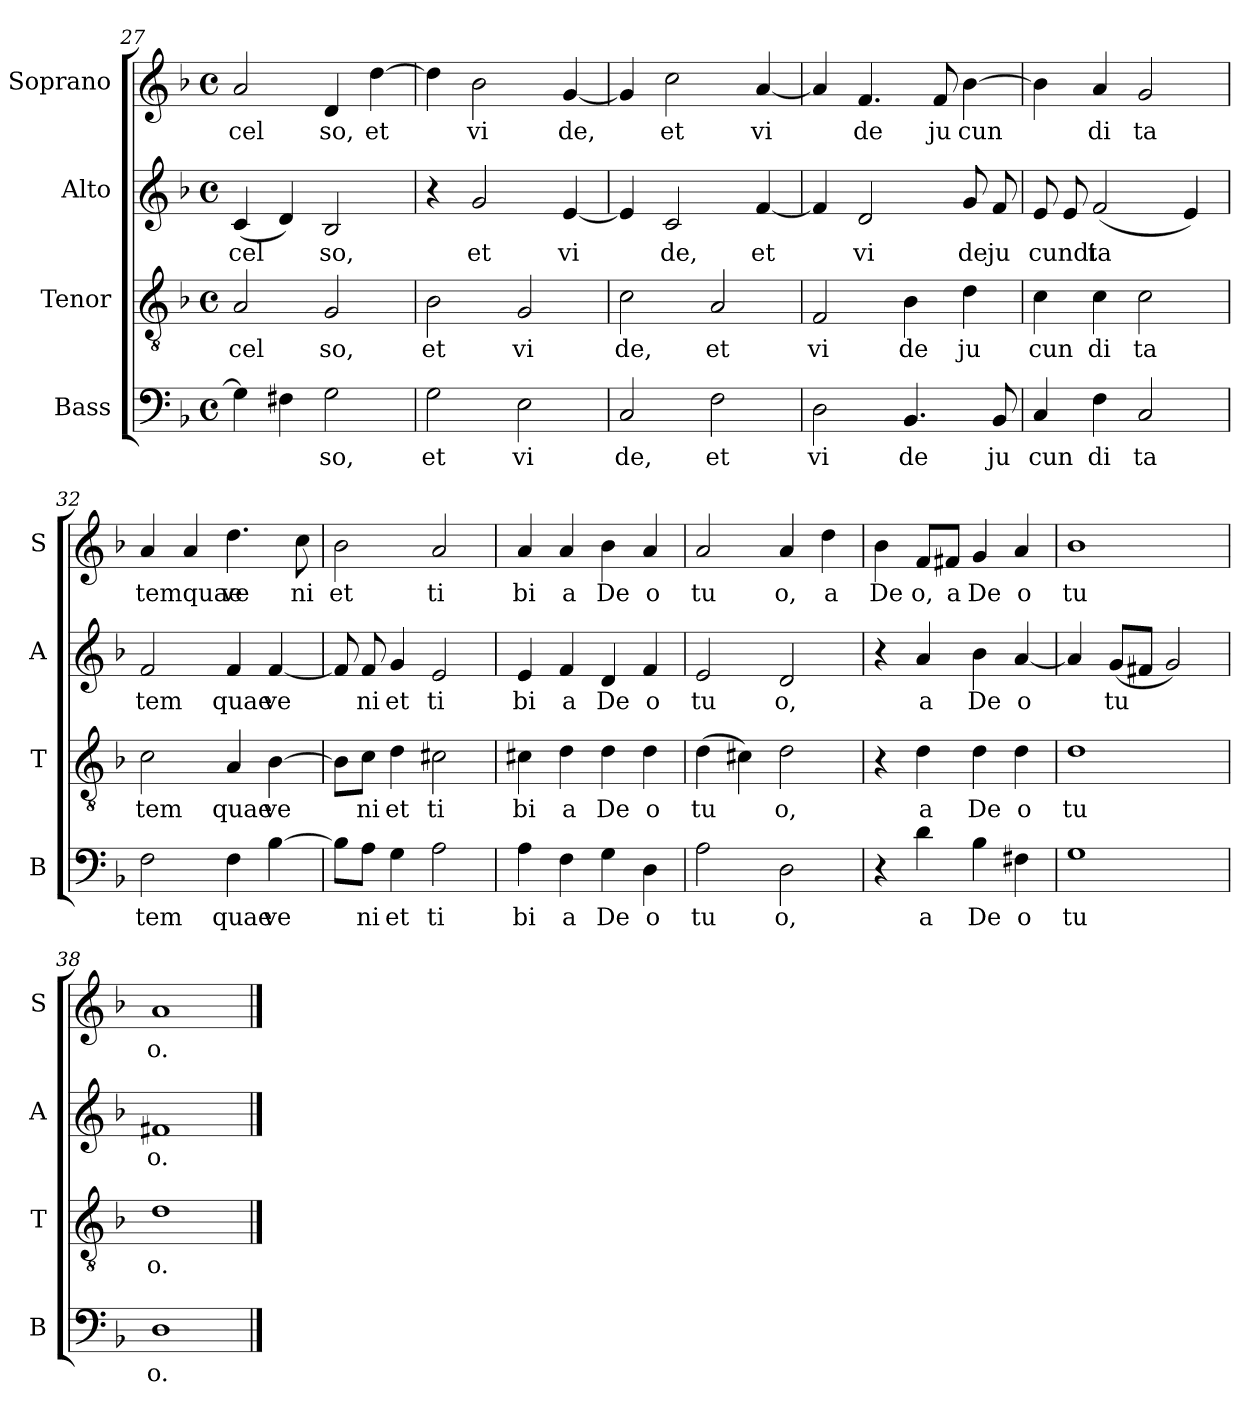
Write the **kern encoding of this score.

**kern	**text	**kern	**text	**kern	**text	**kern	**text
*part4	*part4	*part3	*part3	*part2	*part2	*part1	*part1
*staff4	*staff4	*staff3	*staff3	*staff2	*staff2	*staff1	*staff1
*I"Bass	*	*I"Tenor	*	*I"Alto	*	*I"Soprano	*
*I'B	*	*I'T	*	*I'A	*	*I'S	*
*clefF4	*	*clefGv2	*	*clefG2	*	*clefG2	*
*k[b-]	*	*k[b-]	*	*k[b-]	*	*k[b-]	*
*F:	*	*F:	*	*F:	*	*F:	*
*M4/4	*	*M4/4	*	*M4/4	*	*M4/4	*
*met(c)	*	*met(c)	*	*met(c)	*	*met(c)	*
=27	=27	=27	=27	=27	=27	=27	=27
!	!	!	!LO:LY:b	!	!LO:LY:b	!	!LO:LY:b
4G\]	.	2A/	cel	(<4c/	cel	2a/	cel
4F#X\	.	.	.	4d/)	.	.	.
!	!LO:LY:b	!	!LO:LY:b	!	!LO:LY:b	!	!LO:LY:b
2G\	so,	2G/	so,	2B-/	so,	4d/	so,
!	!	!	!	!	!	!	!LO:LY:b
.	.	.	.	.	.	[>4dd\	et
=28	=28	=28	=28	=28	=28	=28	=28
!	!LO:LY:b	!	!LO:LY:b	!	!	!	!
2G\	et	2B-\	et	4r	.	4dd\]	.
!	!	!	!	!	!LO:LY:b	!	!LO:LY:b
.	.	.	.	2g/	et	2b-\	vi
!	!LO:LY:b	!	!LO:LY:b	!	!	!	!
2E\	vi	2G/	vi	.	.	.	.
!	!	!	!	!	!LO:LY:b	!	!LO:LY:b
.	.	.	.	[<4e/	vi	[<4g/	de,
=29	=29	=29	=29	=29	=29	=29	=29
!	!LO:LY:b	!	!LO:LY:b	!	!	!	!
2C/	de,	2c\	de,	4e/]	.	4g/]	.
!	!	!	!	!	!LO:LY:b	!	!LO:LY:b
.	.	.	.	2c/	de,	2cc\	et
!	!LO:LY:b	!	!LO:LY:b	!	!	!	!
2F\	et	2A/	et	.	.	.	.
!	!	!	!	!	!LO:LY:b	!	!LO:LY:b
.	.	.	.	[<4f/	et	[<4a/	vi
=30	=30	=30	=30	=30	=30	=30	=30
!	!LO:LY:b	!	!LO:LY:b	!	!	!	!
2D\	vi	2F/	vi	4f/]	.	4a/]	.
!	!	!	!	!	!LO:LY:b	!	!LO:LY:b
.	.	.	.	2d/	vi	4.f/	de
!	!LO:LY:b	!	!LO:LY:b	!	!	!	!
4.BB-/	de	4B-\	de	.	.	.	.
!	!	!	!	!	!	!	!LO:LY:b
.	.	.	.	.	.	8f/	ju
!	!	!	!LO:LY:b	!	!LO:LY:b	!	!LO:LY:b
.	.	4d\	ju	8g/	de	[>4b-\	cun
!	!LO:LY:b	!	!	!	!LO:LY:b	!	!
8BB-/	ju	.	.	8f/	ju	.	.
=31	=31	=31	=31	=31	=31	=31	=31
!	!LO:LY:b	!	!LO:LY:b	!	!LO:LY:b	!	!
4C/	cun	4c\	cun	8e/	cundi	4b-\]	.
.	.	.	.	8e/	.	.	.
!	!LO:LY:b	!	!LO:LY:b	!	!LO:LY:b	!	!LO:LY:b
4F\	di	4c\	di	(<2f/	ta	4a/	di
!	!LO:LY:b	!	!LO:LY:b	!	!	!	!LO:LY:b
2C/	ta	2c\	ta	.	.	2g/	ta
.	.	.	.	4e/)	.	.	.
!!LO:LB:g=z
=32	=32	=32	=32	=32	=32	=32	=32
!	!LO:LY:b	!	!LO:LY:b	!	!LO:LY:b	!	!LO:LY:b
2F\	tem	2c\	tem	2f/	tem	4a/	temquae
.	.	.	.	.	.	4a/	.
!	!LO:LY:b	!	!LO:LY:b	!	!LO:LY:b	!	!LO:LY:b
4F\	quae	4A/	quae	4f/	quae	4.dd\	ve
!	!LO:LY:b	!	!LO:LY:b	!	!LO:LY:b	!	!
[>4B-\	ve	[>4B-\	ve	[<4f/	ve	.	.
!	!	!	!	!	!	!	!LO:LY:b
.	.	.	.	.	.	8cc\	ni
=33	=33	=33	=33	=33	=33	=33	=33
!	!	!	!	!	!	!	!LO:LY:b
8B-\L]	.	8B-\L]	.	8f/]	.	2b-\	et
!	!LO:LY:b	!	!LO:LY:b	!	!LO:LY:b	!	!
8A\J	ni	8c\J	ni	8f/	ni	.	.
!	!LO:LY:b	!	!LO:LY:b	!	!LO:LY:b	!	!
4G\	et	4d\	et	4g/	et	.	.
!	!LO:LY:b	!	!LO:LY:b	!	!LO:LY:b	!	!LO:LY:b
2A\	ti	2c#X\	ti	2e/	ti	2a/	ti
=34	=34	=34	=34	=34	=34	=34	=34
!	!LO:LY:b	!	!LO:LY:b	!	!LO:LY:b	!	!LO:LY:b
4A\	bi	4c#X\	bi	4e/	bi	4a/	bi
!	!LO:LY:b	!	!LO:LY:b	!	!LO:LY:b	!	!LO:LY:b
4F\	a	4d\	a	4f/	a	4a/	a
!	!LO:LY:b	!	!LO:LY:b	!	!LO:LY:b	!	!LO:LY:b
4G\	De	4d\	De	4d/	De	4b-\	De
!	!LO:LY:b	!	!LO:LY:b	!	!LO:LY:b	!	!LO:LY:b
4D\	o	4d\	o	4f/	o	4a/	o
=35	=35	=35	=35	=35	=35	=35	=35
!	!LO:LY:b	!	!LO:LY:b	!	!LO:LY:b	!	!LO:LY:b
2A\	tu	(>4d\	tu	2e/	tu	2a/	tu
.	.	4c#X\)	.	.	.	.	.
!	!LO:LY:b	!	!LO:LY:b	!	!LO:LY:b	!	!LO:LY:b
2D\	o,	2d\	o,	2d/	o,	4a/	o,
!	!	!	!	!	!	!	!LO:LY:b
.	.	.	.	.	.	4dd\	a
=36	=36	=36	=36	=36	=36	=36	=36
!	!	!	!	!	!	!	!LO:LY:b
4r	.	4r	.	4r	.	4b-\	De
!	!LO:LY:b	!	!LO:LY:b	!	!LO:LY:b	!	!LO:LY:b
4d\	a	4d\	a	4a/	a	8f/L	o,
!	!	!	!	!	!	!	!LO:LY:b
.	.	.	.	.	.	8f#X/J	a
!	!LO:LY:b	!	!LO:LY:b	!	!LO:LY:b	!	!LO:LY:b
4B-\	De	4d\	De	4b-\	De	4g/	De
!	!LO:LY:b	!	!LO:LY:b	!	!LO:LY:b	!	!LO:LY:b
4F#X\	o	4d\	o	[<4a/	o	4a/	o
=37	=37	=37	=37	=37	=37	=37	=37
!	!LO:LY:b	!	!LO:LY:b	!	!	!	!LO:LY:b
1G	tu	1d	tu	4a/]	.	1b-	tu
!	!	!	!	!	!LO:LY:b	!	!
.	.	.	.	(<8g/L	tu	.	.
.	.	.	.	8f#X/J	.	.	.
.	.	.	.	2g/)	.	.	.
=38	=38	=38	=38	=38	=38	=38	=38
!	!LO:LY:b	!	!LO:LY:b	!	!LO:LY:b	!	!LO:LY:b
1D	o.	1d	o.	1f#X	o.	1a	o.
==	==	==	==	==	==	==	==
*-	*-	*-	*-	*-	*-	*-	*-
